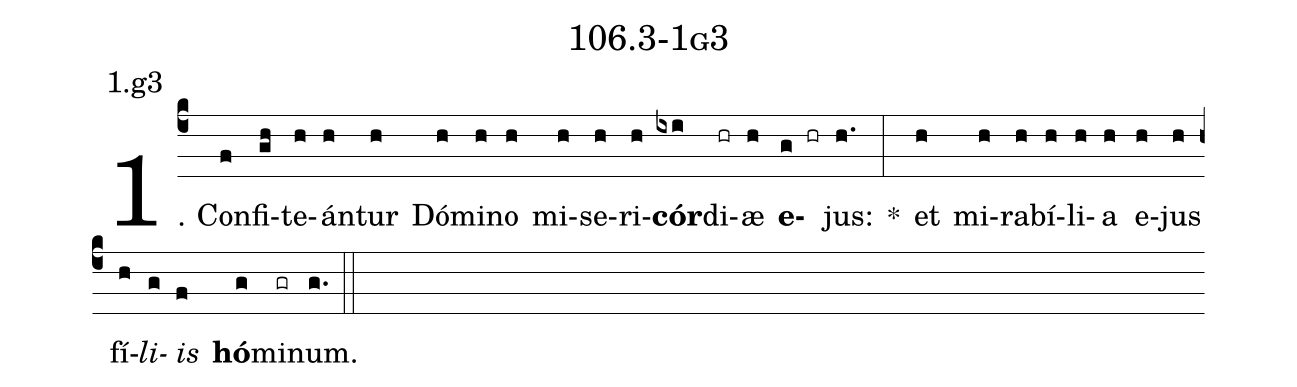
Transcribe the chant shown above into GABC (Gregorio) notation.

name: 106.3-1g3;
annotation: 1.g3;
%%
(c4)1. Con(f)fi(gh)te(h)án(h)tur(h) Dó(h)mi(h)no(h) mi(h)se(h)ri(h)<b>cór</b>(ixi)di(hr)æ(h) <b>e</b>(g hr)jus:(h.) *(:) et(h) mi(h)ra(h)bí(h)li(h)a(h) e(h)jus(h) fí(h)<i>li</i>(g)<i>is</i>(f) <b>hó</b>(g)mi(gr)num.(g.) (::)
